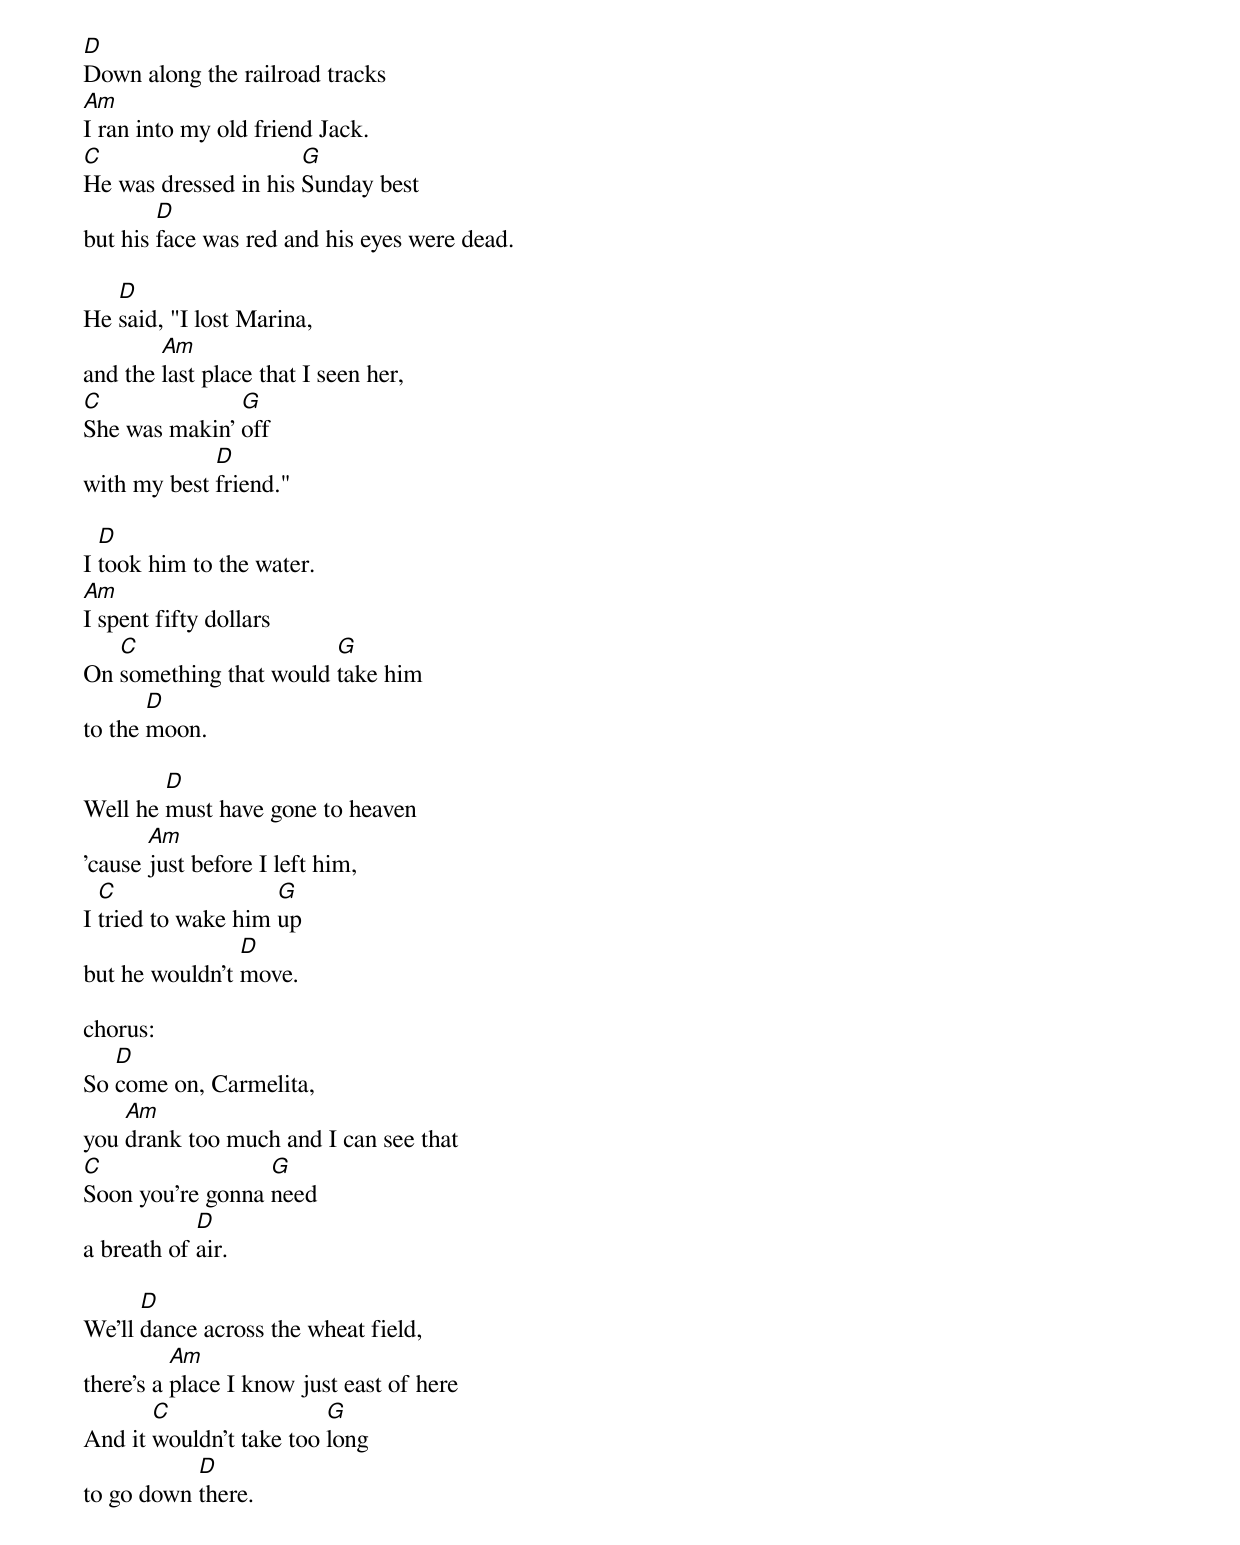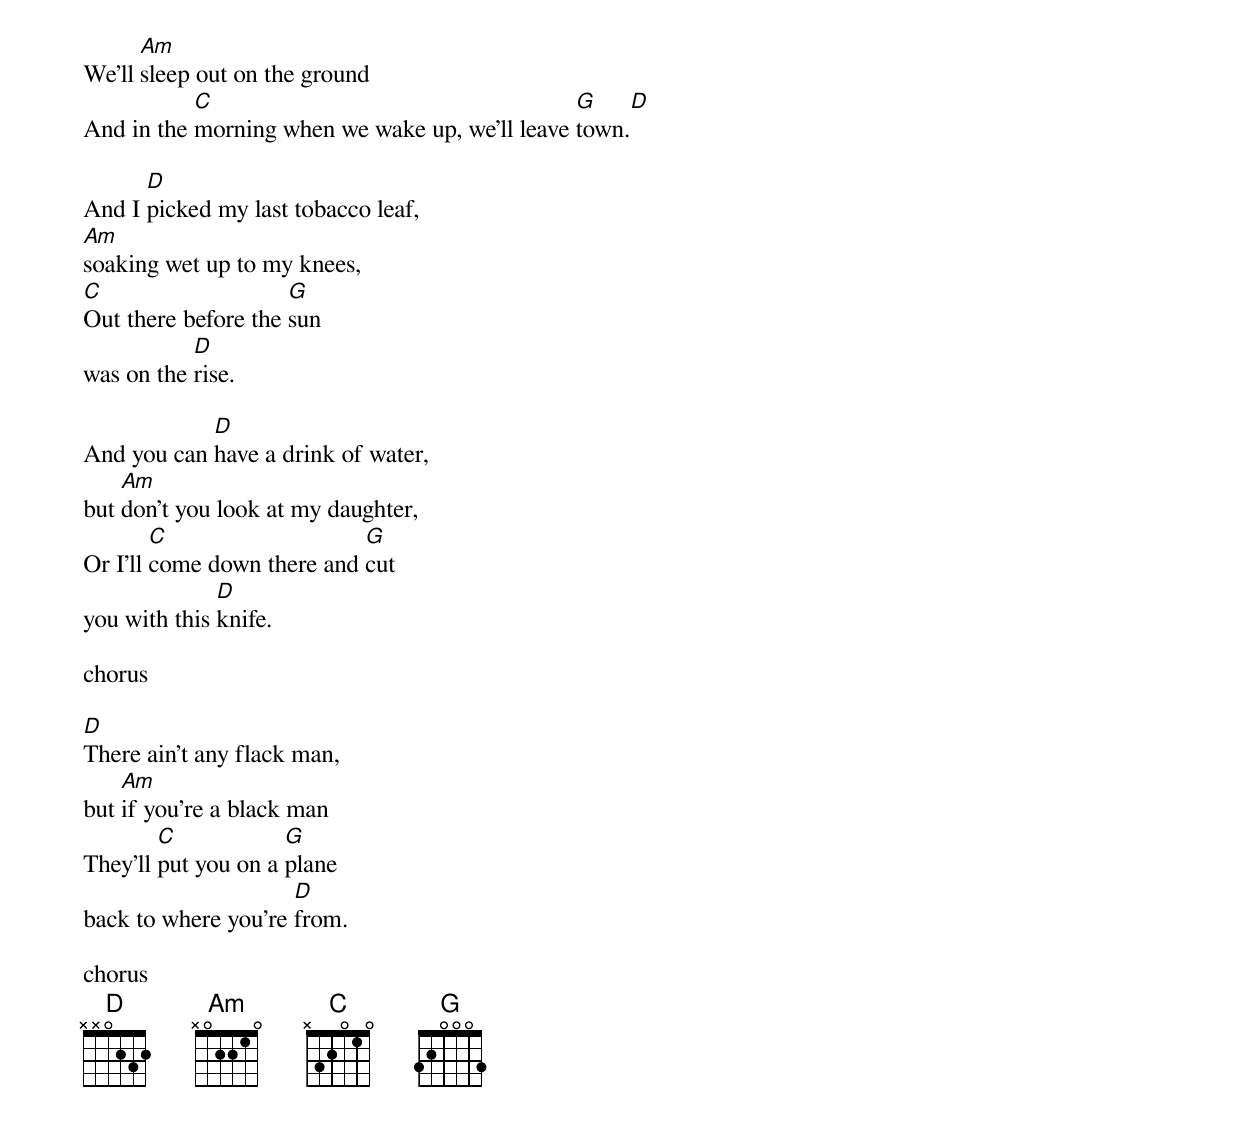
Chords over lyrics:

D
Down along the railroad tracks
Am
I ran into my old friend Jack.
C                     G
He was dressed in his Sunday best
        D
but his face was red and his eyes were dead.

   D
He said, "I lost Marina,
        Am
and the last place that I seen her,
C              G
She was makin' off
             D
with my best friend."

  D
I took him to the water.
Am
I spent fifty dollars
   C                    G
On something that would take him
       D
to the moon.

        D
Well he must have gone to heaven
       Am
'cause just before I left him,
  C                 G
I tried to wake him up
                D
but he wouldn't move.

chorus:
   D
So come on, Carmelita,
    Am
you drank too much and I can see that
C                 G
Soon you're gonna need
            D
a breath of air.

      D
We'll dance across the wheat field,
          Am
there's a place I know just east of here
       C                 G
And it wouldn't take too long
           D
to go down there.

      Am
We'll sleep out on the ground
           C                                    G     D
And in the morning when we wake up, we'll leave town.

      D
And I picked my last tobacco leaf,
Am
soaking wet up to my knees,
C                    G
Out there before the sun
           D
was on the rise.

            D
And you can have a drink of water,
    Am
but don't you look at my daughter,
        C                   G
Or I'll come down there and cut
              D
you with this knife.

chorus

D
There ain't any flack man,
    Am
but if you're a black man
        C            G
They'll put you on a plane
                     D
back to where you're from.

chorus
